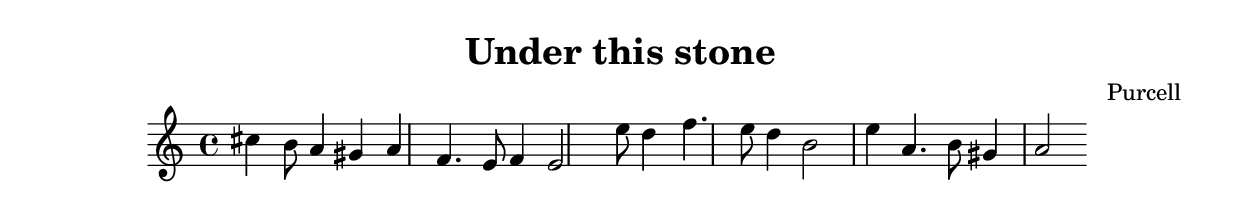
\header {
  title = "Under this stone"
  composer = "Purcell"
}

\score {
  \relative a' {
    cis4 b8 a4 gis4 a4
    f4. e8 f4 e2
    e'8 d4 f4. e8 d4
    b2 e4 a,4. b8 gis4 a2
  }

  \layout {}
  \midi {}
} 